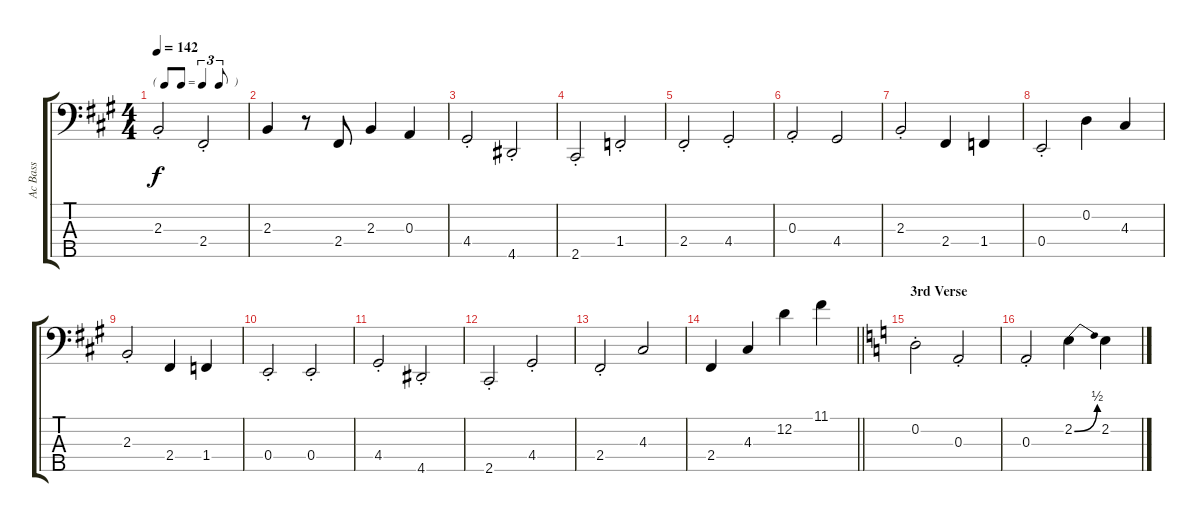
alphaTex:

\track ("Ac Bass" "Ac Bass") {instrument acousticbass}
\staff {score tabs}
\tuning (G2 D2 A1 E1 B0) {hide}
\ts (4 4)
\tf triplet8th
\tempo 142
\clef f4
\ks a
2.3{st}.2{dy f} 2.4{st}.2 |
2.3.4 r.8 2.4.8 2.3.4 0.3.4 |
4.4{st}.2 4.5{st}.2 |
2.5{st}.2 1.4{st}.2 |
2.4{st}.2 4.4{st}.2 |
0.3{st}.2 4.4.2 |
2.3{st}.2 2.4.4 1.4.4 |
0.4{st}.2 0.2.4 4.3.4 |
2.3{st}.2 2.4.4 1.4.4 |
0.4{st}.2 0.4{st}.2 |
4.4{st}.2 4.5{st}.2 |
2.5{st}.2 4.4{st}.2 |
2.4{st}.2 4.3.2 |
\barLineRight lightlight
2.4.4 4.3.4 12.2.4 11.1.4 |
\section ("" "3rd Verse")
\ks c
0.2{st}.2 0.3{st}.2 |
0.3{st}.2 2.2{be (bend 0 0 60 2)}.4 2.2.4
